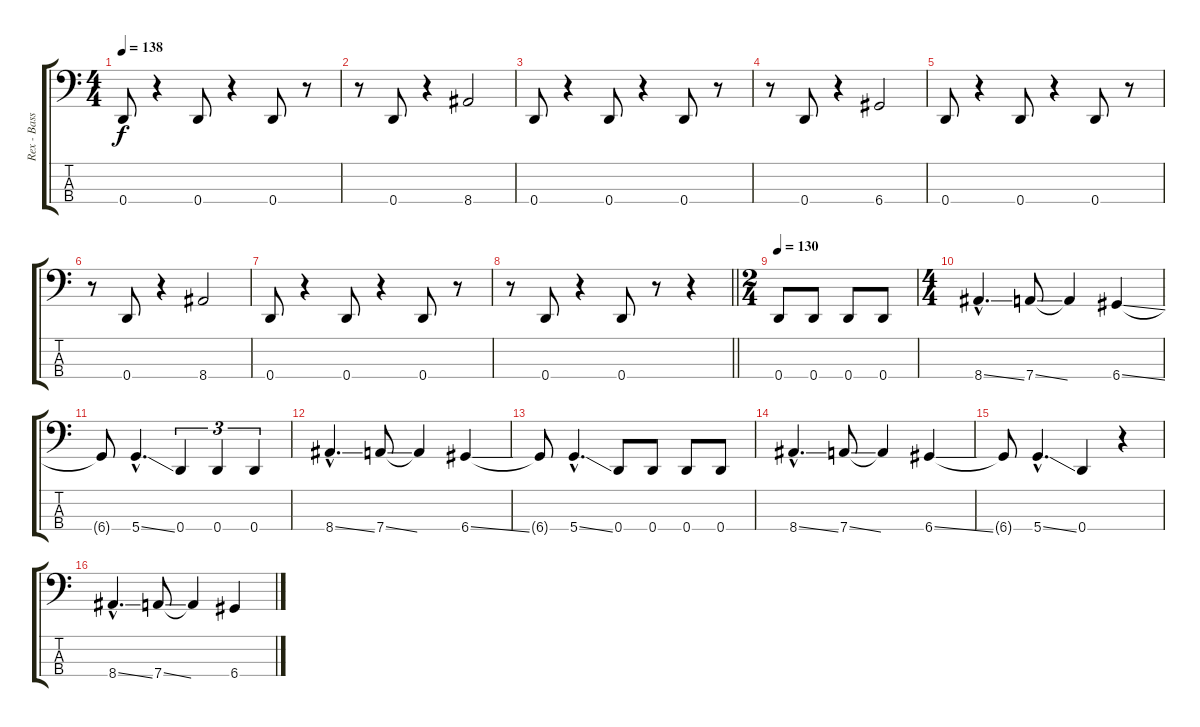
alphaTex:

\track ("Rex - Bass" "Rex - Bass") {instrument electricbasspick}
\staff {score tabs}
\tuning (F2 C2 G1 D1) {hide}
\ts (4 4)
\tempo 138
\clef f4
\ks c
0.4.8{dy f} r.4 0.4.8 r.4 0.4.8 r.8 |
r.8 0.4.8 r.4 8.4.2 |
0.4.8 r.4 0.4.8 r.4 0.4.8 r.8 |
r.8 0.4.8 r.4 6.4.2 |
0.4.8 r.4 0.4.8 r.4 0.4.8 r.8 |
r.8 0.4.8 r.4 8.4.2 |
0.4.8 r.4 0.4.8 r.4 0.4.8 r.8 |
\barLineRight lightlight
r.8 0.4.8 r.4 0.4.8 r.8 r.4 |
\ts (2 4)
\tempo 130
0.4.8 0.4.8 0.4.8 0.4.8 |
\ts (4 4)
8.4{ss hac}.4{d} 7.4{ss}.8 7.4{t}.4 6.4{ss}.4 |
6.4{t}.8 5.4{ss hac}.4{d} 0.4.4{tu (3 2)} 0.4.4{tu (3 2)} 0.4.4{tu (3 2)} |
8.4{ss hac}.4{d} 7.4{ss}.8 7.4{t}.4 6.4{ss}.4 |
6.4{t}.8 5.4{ss hac}.4{d} 0.4.8 0.4.8 0.4.8 0.4.8 |
8.4{ss hac}.4{d} 7.4{ss}.8 7.4{t}.4 6.4{ss}.4 |
6.4{t}.8 5.4{ss hac}.4{d} 0.4.4 r.4 |
8.4{ss hac}.4{d} 7.4{ss}.8 7.4{t}.4 6.4{ss}.4
